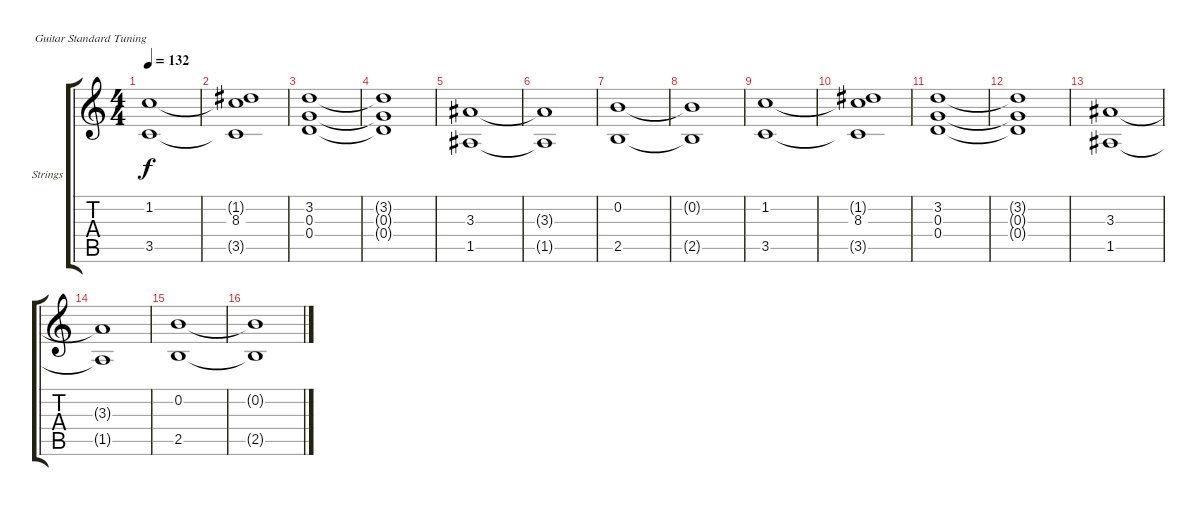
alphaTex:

\defaultSystemsLayout 4
\bracketExtendMode groupsimilarinstruments
\firstSystemTrackNameOrientation horizontal
\otherSystemsTrackNameOrientation horizontal
\track ("Strings" "Strings") {instrument electricguitarclean}
\staff {score tabs}
\tuning (E4 B3 G3 D3 A2 E2)
\ts (4 4)
\tempo 132
\clef g2
\scale
0.333333
\ks c
(3.5 1.2).1{dy f} |
\scale
0.333333 (1.2{t} 3.5{t} 8.3).1 |
\scale
0.333333 (0.4 3.2 0.3).1 |
\scale
0.333333 (3.2{t} 0.4{t} 0.3{t}).1 |
\scale
0.333333 (1.5 3.3).1 |
\scale
0.333333 (3.3{t} 1.5{t}).1 |
\scale
0.333333 (2.5 0.2).1 |
\scale
0.333333 (0.2{t} 2.5{t}).1 |
\scale
0.333333 (3.5 1.2).1 |
\scale
0.333333 (1.2{t} 3.5{t} 8.3).1 |
\scale
0.333333 (0.4 3.2 0.3).1 |
\scale
0.333333 (3.2{t} 0.4{t} 0.3{t}).1 |
\scale
0.333333 (1.5 3.3).1 |
\scale
0.333333 (3.3{t} 1.5{t}).1 |
\scale
0.333333 (2.5 0.2).1 |
\scale
0.333333 (0.2{t} 2.5{t}).1
